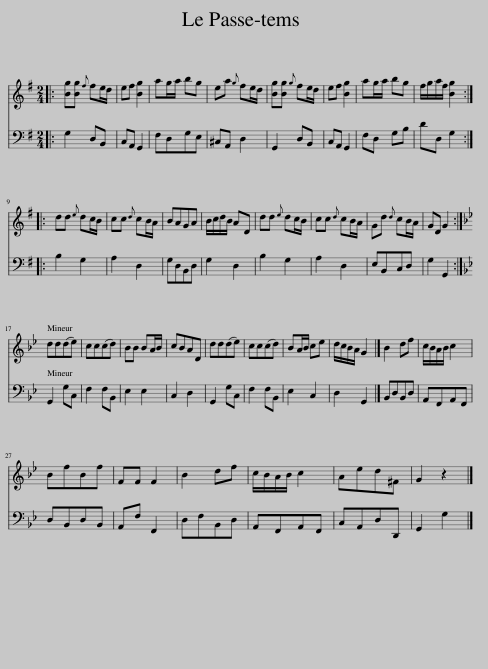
X:1
%%score 1 2
L:1/8
M:2/4
I:linebreak $
K:G
V:1 treble
V:2 bass
V:1
|: [Bg][Bg]{f} fe/d/ | ef [Bg]2 | ag/a/ bg | ea{g} fe/d/ | [Bg][Bg]{g} fe/d/ | %5
 ef [Bg]2 | ag/a/ bg | f/g/a/f/ [Bg]2 ::$ dd{e} dc/B/ | cc{d} cB/A/ | %10
 BAGA | B/c/d/B/ AD | dd{e} dc/B/ | cc{d} cB/A/ | Gd{d} cB/A/ | %15
 GD G2 :|$[K:Gmin] dd(de) | cc(cd) | BB BA/B/ | cBAD | %20
 dd(de) | cc(cd) | BA/B/ ce | d/c/B/A/ G2 |] B2 df | %25
 c/B/A/B/ c2 |$ BfBf | FF F2 | B2 df | c/B/A/B/ c2 | %30
 Aed^F | G2 z2 |] %32
V:2
|: G,2 D,B,, | C,A,, G,,2 | F,D,G,E, | ^C,A,, D,2 | G,,2 D,B,, | %5
 C,A,, G,,2 | F,D, G,B, | DD, G,2 ::$ B,2 G,2 | A,2 D,2 | %10
 G,D,B,,D, | G,2 D,2 | B,2 G,2 | A,2 D,2 | E,B,,C,D, | %15
 G,2 G,,2 :|$[K:Gmin] G,,2 G,C, | F,2 F,B,, | E,2 E,2 | C,2 D,2 | %20
 G,,2 G,C, | F,2 F,B,, | E,2 C,2 | D,2 G,,2 |] B,,D,B,,D, | %25
 A,,F,,A,,F,, |$ D,B,,D,B,, | A,,F, F,,2 | D,F,B,,D, | A,,F,,A,,F,, | %30
 C,A,,D,D,, | G,,2 G,2 |] %32
